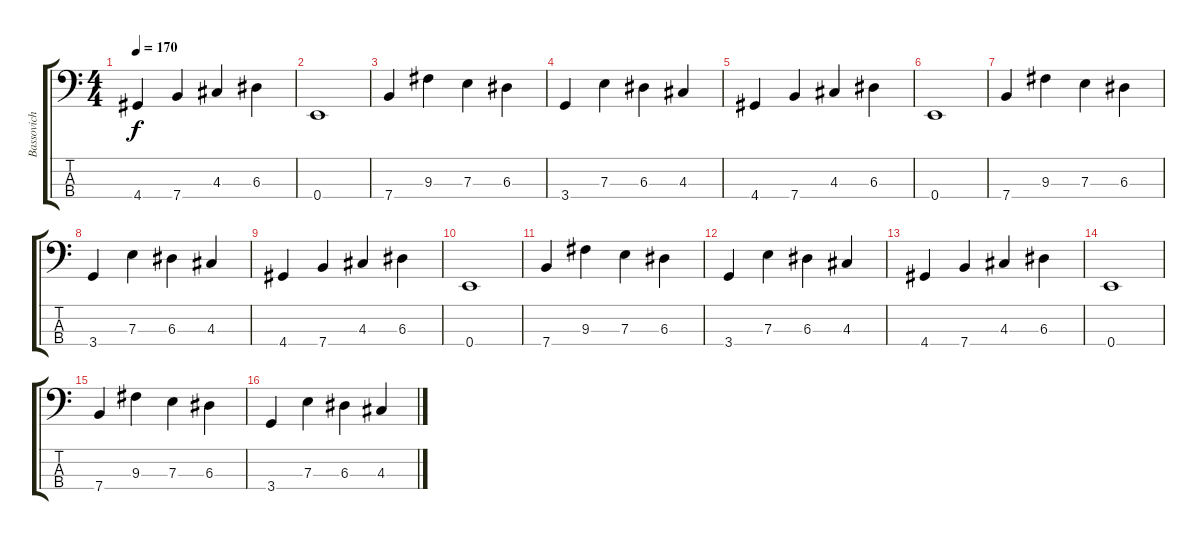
\track ("Bassovich" "Bassovich") {instrument electricbassfinger}
\staff {score tabs}
\tuning (G2 D2 A1 E1) {hide}
\ts (4 4)
\tempo 170
\clef f4
\ks c
4.4.4{dy f} 7.4.4 4.3.4 6.3.4 |
0.4.1 |
7.4.4 9.3.4 7.3.4 6.3.4 |
3.4.4 7.3.4 6.3.4 4.3.4 |
4.4.4 7.4.4 4.3.4 6.3.4 |
0.4.1 |
7.4.4 9.3.4 7.3.4 6.3.4 |
3.4.4 7.3.4 6.3.4 4.3.4 |
4.4.4 7.4.4 4.3.4 6.3.4 |
0.4.1 |
7.4.4 9.3.4 7.3.4 6.3.4 |
3.4.4 7.3.4 6.3.4 4.3.4 |
4.4.4 7.4.4 4.3.4 6.3.4 |
0.4.1 |
7.4.4 9.3.4 7.3.4 6.3.4 |
3.4.4 7.3.4 6.3.4 4.3.4
